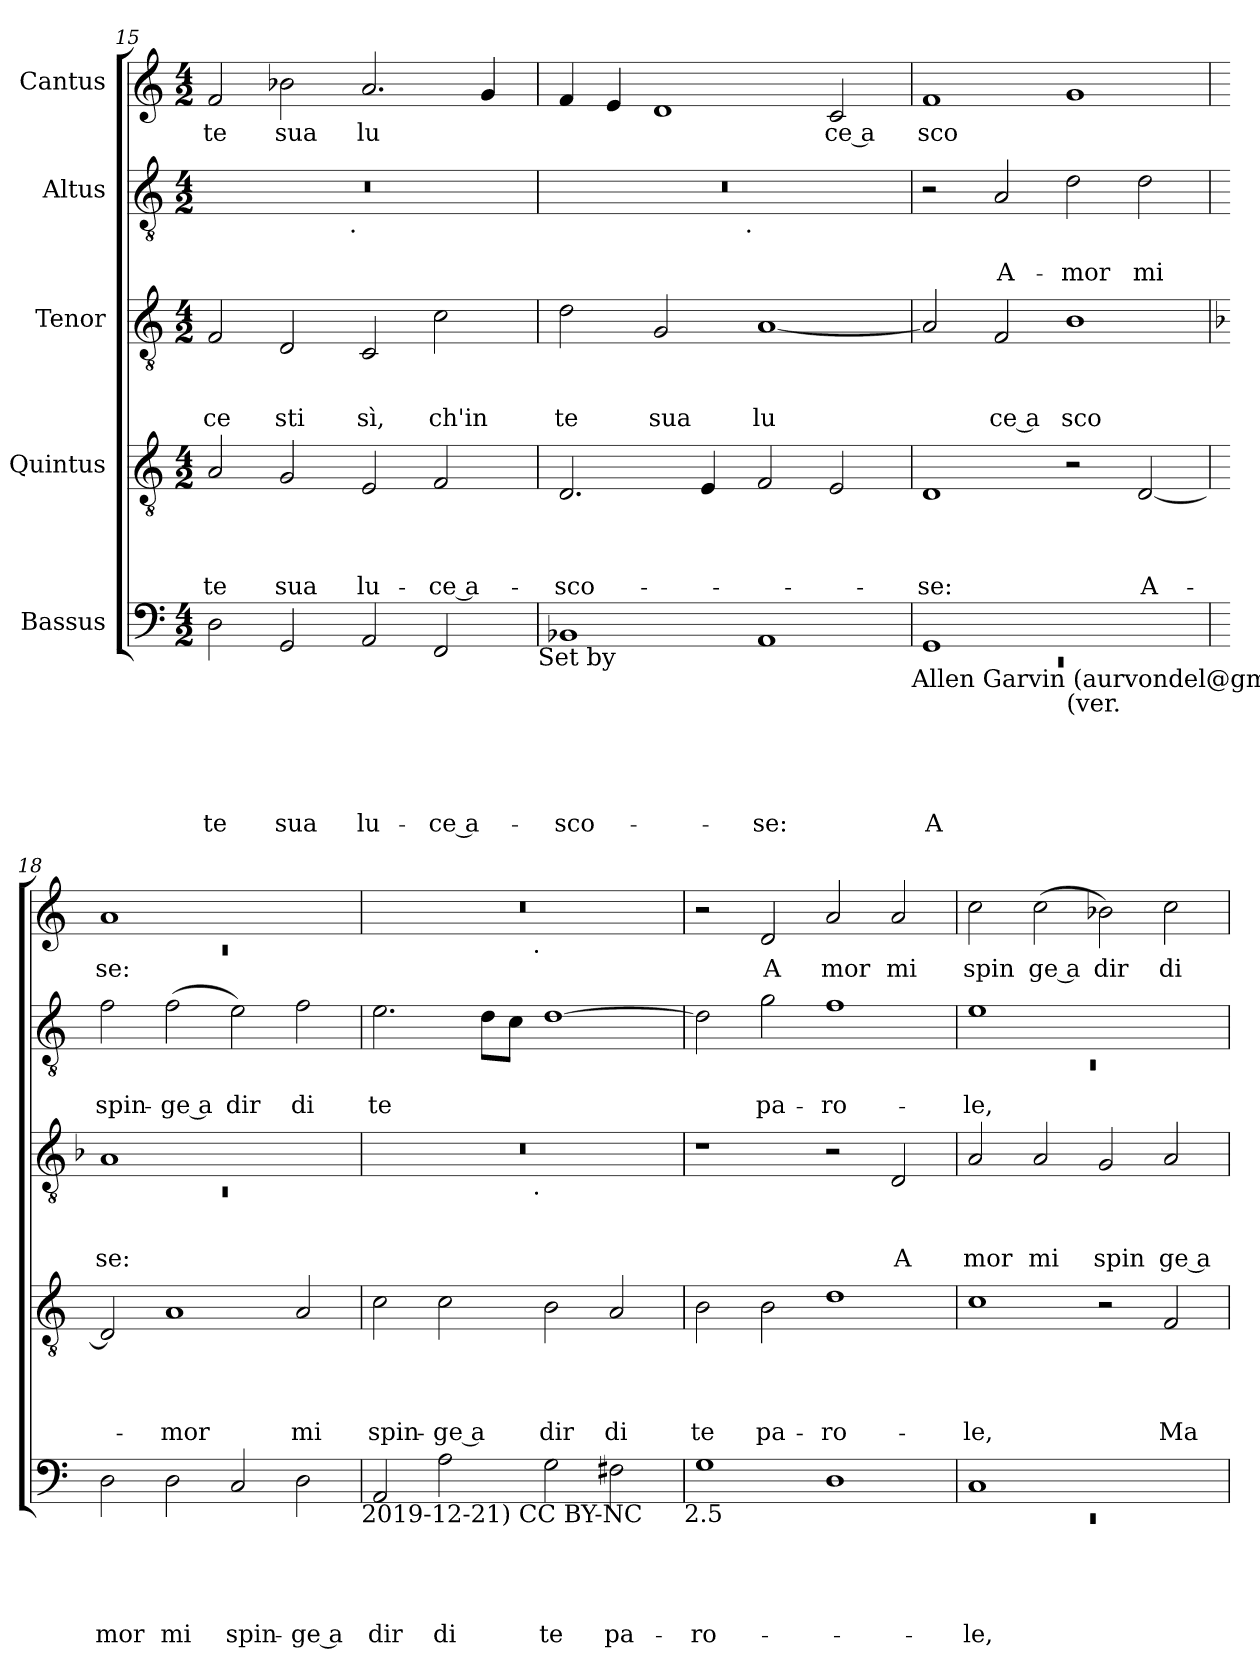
**kern	**text	**text	**text	**text	**text	**kern	**text	**text	**text	**text	**kern	**text	**text	**text	**kern	**text	**text	**kern	**text
*part5	*part5	*part5	*part5	*part5	*part5	*part4	*part4	*part4	*part4	*part4	*part3	*part3	*part3	*part3	*part2	*part2	*part2	*part1	*part1
*staff5	*staff5	*staff5	*staff5	*staff5	*staff5	*staff4	*staff4	*staff4	*staff4	*staff4	*staff3	*staff3	*staff3	*staff3	*staff2	*staff2	*staff2	*staff1	*staff1
*I"Bassus	*	*	*	*	*	*I"Quintus	*	*	*	*	*I"Tenor	*	*	*	*I"Altus	*	*	*I"Cantus	*
*clefF4	*	*	*	*	*	*clefGv2	*	*	*	*	*clefGv2	*	*	*	*clefGv2	*	*	*clefG2	*
*k[]	*	*	*	*	*	*k[]	*	*	*	*	*k[]	*	*	*	*k[]	*	*	*k[]	*
*C:	*	*	*	*	*	*C:	*	*	*	*	*C:	*	*	*	*C:	*	*	*C:	*
*M4/2	*	*	*	*	*	*M4/2	*	*	*	*	*M4/2	*	*	*	*M4/2	*	*	*M4/2	*
=15	=15	=15	=15	=15	=15	=15	=15	=15	=15	=15	=15	=15	=15	=15	=15	=15	=15	=15	=15
!	!	!	!	!	!LO:LY:b	!	!	!	!	!LO:LY:b	!	!	!	!LO:LY:b	!	!	!	!	!LO:LY:b
*	*	*	*	*	*	*	*	*	*	*	*	*	*	*	*^	*	*	*	*
2D\	.	.	.	.	te	2A/	.	.	.	te	2F/	.	.	ce	0r	2ryy	.	.	2f/	te
!	!	!	!	!	!LO:LY:b	!	!	!	!	!LO:LY:b	!	!	!	!LO:LY:b	!	!	!	!	!	!LO:LY:b
2GG/	.	.	.	.	sua	2G/	.	.	.	sua	2D/	.	.	sti	.	4...ryy	.	.	2b-\	sua
!	!	!	!	!	!	!	!	!	!	!	!	!	!	!	!	!LO:TX:b:t=.	!	!	!	!
.	.	.	.	.	.	.	.	.	.	.	.	.	.	.	.	1ryy	.	.	.	.
!	!	!	!	!	!LO:LY:b	!	!	!	!	!LO:LY:b	!	!	!	!LO:LY:b	!	!	!	!	!	!LO:LY:b
2AA/	.	.	.	.	lu-	2E/	.	.	.	lu-	2C/	.	.	sì,	.	.	.	.	2.a/	lu
!	!	!	!	!	!LO:LY:b:rj	!	!	!	!	!LO:LY:b:rj	!	!	!	!LO:LY:b	!	!	!	!	!	!
2FF/	.	.	.	.	-ce a-	2F/	.	.	.	-ce a-	2c\	.	.	ch'in	.	.	.	.	.	.
.	.	.	.	.	.	.	.	.	.	.	.	.	.	.	.	.	.	.	4g/	.
.	.	.	.	.	.	.	.	.	.	.	.	.	.	.	.	32ryy	.	.	.	.
!LO:TX:b:t=Set by	!	!	!	!	!	!	!	!	!	!	!	!	!	!	!	!	!	!	!	!
=16	=16	=16	=16	=16	=16	=16	=16	=16	=16	=16	=16	=16	=16	=16	=16	=16	=16	=16	=16	=16
!	!	!	!	!	!LO:LY:b	!	!	!	!	!LO:LY:b	!	!	!	!LO:LY:b	!	!	!	!	!	!
1BB-	.	.	.	.	-sco-	2.D/	.	.	.	-sco-	2d\	.	.	te	0r	2ryy	.	.	4f/	.
.	.	.	.	.	.	.	.	.	.	.	.	.	.	.	.	.	.	.	4e/	.
!	!	!	!	!	!	!	!	!	!	!	!	!	!	!LO:LY:b	!	!	!	!	!	!
.	.	.	.	.	.	.	.	.	.	.	2G/	.	.	sua	.	4...ryy	.	.	1d	.
.	.	.	.	.	.	4E/	.	.	.	.	.	.	.	.	.	.	.	.	.	.
!	!	!	!	!	!	!	!	!	!	!	!	!	!	!	!	!LO:TX:b:t=.	!	!	!	!
.	.	.	.	.	.	.	.	.	.	.	.	.	.	.	.	1ryy	.	.	.	.
!	!	!	!	!	!LO:LY:b	!	!	!	!	!	!	!	!	!LO:LY:b	!	!	!	!	!	!
1AA	.	.	.	.	-se:	2F/	.	.	.	.	[<1A	.	.	lu	.	.	.	.	.	.
!	!	!	!	!	!	!	!	!	!	!	!	!	!	!	!	!	!	!	!	!LO:LY:b:rj
.	.	.	.	.	.	2E/	.	.	.	.	.	.	.	.	.	.	.	.	2c/	ce a
.	.	.	.	.	.	.	.	.	.	.	.	.	.	.	.	32ryy	.	.	.	.
!LO:TX:b:t=Allen Garvin (aurvondel@gmail.com)	!	!	!	!	!	!	!	!	!	!	!	!	!	!	!	!	!	!	!	!
=17	=17	=17	=17	=17	=17	=17	=17	=17	=17	=17	=17	=17	=17	=17	=17	=17	=17	=17	=17	=17
*^	*	*	*	*	*	*	*	*	*	*	*	*	*	*	*	*	*	*	*	*
!	!LO:N:vis=1	!	!	!	!	!LO:LY:b	!	!	!	!	!LO:LY:b	!	!	!	!	!	!	!	!	!	!LO:LY:b
*	*^	*	*	*	*	*	*	*	*	*	*	*	*	*	*	*v	*v	*	*	*	*
0ryy	0rEE	1GG	.	.	.	.	A-	1D	.	.	.	-se:	2A/]	.	.	.	2r	.	.	1f	sco
!	!	!	!	!	!	!	!	!	!	!	!	!	!	!	!	!LO:LY:b:rj	!	!	!LO:LY:b	!	!
.	.	.	.	.	.	.	.	.	.	.	.	.	2F/	.	.	ce a	2A/	.	A-	.	.
!	!	!LO:TX:b:t=(ver.	!	!	!	!	!	!	!	!	!	!	!	!	!	!	!	!	!	!	!
!	!	!	!	!	!	!	!	!	!	!	!	!	!	!	!	!LO:LY:b	!	!	!LO:LY:b	!	!
.	.	1ryy	.	.	.	.	.	2r	.	.	.	.	1B	.	.	sco	2d\	.	-mor	1g	.
!	!	!	!	!	!	!	!	!	!	!	!	!LO:LY:b	!	!	!	!	!	!	!LO:LY:b	!	!
.	.	.	.	.	.	.	.	[<2D/	.	.	.	A-	.	.	.	.	2d\	.	mi	.	.
*v	*v	*v	*	*	*	*	*	*	*	*	*	*	*	*	*	*	*	*	*	*	*
=18	=18	=18	=18	=18	=18	=18	=18	=18	=18	=18	=18	=18	=18	=18	=18	=18	=18	=18	=18
*	*	*	*	*	*	*	*	*	*	*	*k[b-]	*	*	*	*	*	*	*	*
*	*	*	*	*	*	*	*	*	*	*	*F:	*	*	*	*	*	*	*	*
*	*	*	*	*	*	*	*	*	*	*	*^	*	*	*	*	*	*	*^	*
!	!	!	!	!	!LO:LY:b	!	!	!	!	!	!	!LO:N:vis=1	!	!	!LO:LY:b	!	!	!LO:LY:b	!	!LO:N:vis=1	!LO:LY:b
2D\	.	.	.	.	-mor	2D/]	.	.	.	.	1A	0rC	.	.	se:	2f\	.	spin-	1a	0rc	se:
!	!	!	!	!	!LO:LY:b	!	!	!	!	!LO:LY:b	!	!	!	!	!	!	!	!LO:LY:b:rj	!	!	!
2D\	.	.	.	.	mi	1A	.	.	.	-mor	.	.	.	.	.	(<2f\	.	-ge a	.	.	.
!	!	!	!	!	!LO:LY:b	!	!	!	!	!	!	!	!	!	!	!	!	!LO:LY:b	!	!	!
2C/	.	.	.	.	spin-	.	.	.	.	.	1ryy	.	.	.	.	2e\)	.	dir	1ryy	.	.
!	!	!	!	!	!LO:LY:b:rj	!	!	!	!	!LO:LY:b	!	!	!	!	!	!	!	!LO:LY:b	!	!	!
2D\	.	.	.	.	-ge a	2A/	.	.	.	mi	.	.	.	.	.	2f\	.	di	.	.	.
!LO:TX:b:t=2019-12-21) CC BY-NC	!	!	!	!	!	!	!	!	!	!	!	!	!	!	!	!	!	!	!	!	!
=19	=19	=19	=19	=19	=19	=19	=19	=19	=19	=19	=19	=19	=19	=19	=19	=19	=19	=19	=19	=19	=19
!	!	!	!	!	!LO:LY:b	!	!	!	!	!LO:LY:b	!	!	!	!	!	!	!	!LO:LY:b	!	!	!
2AA/	.	.	.	.	dir	2c\	.	.	.	spin-	0r	2ryy	.	.	.	2.e\	.	te	0r	2ryy	.
!	!	!	!	!	!LO:LY:b	!	!	!	!	!LO:LY:b:rj	!	!	!	!	!	!	!	!	!	!	!
2A\	.	.	.	.	di	2c\	.	.	.	-ge a	.	4...ryy	.	.	.	.	.	.	.	4...ryy	.
.	.	.	.	.	.	.	.	.	.	.	.	.	.	.	.	8d\L	.	.	.	.	.
.	.	.	.	.	.	.	.	.	.	.	.	.	.	.	.	8c\J	.	.	.	.	.
!	!	!	!	!	!	!	!	!	!	!	!	!	!	!	!	!	!	!	!	!LO:TX:b:t=.	!
!	!	!	!	!	!	!	!	!	!	!	!	!LO:TX:b:t=.	!	!	!	!	!	!	!	!	!
.	.	.	.	.	.	.	.	.	.	.	.	1ryy	.	.	.	.	.	.	.	1ryy	.
!	!	!	!	!	!LO:LY:b	!	!	!	!	!LO:LY:b	!	!	!	!	!	!	!	!	!	!	!
2G\	.	.	.	.	te	2B\	.	.	.	dir	.	.	.	.	.	[>1d	.	.	.	.	.
!	!	!	!	!	!LO:LY:b	!	!	!	!	!LO:LY:b	!	!	!	!	!	!	!	!	!	!	!
2F#X\	.	.	.	.	pa-	2A/	.	.	.	di	.	.	.	.	.	.	.	.	.	.	.
.	.	.	.	.	.	.	.	.	.	.	.	32ryy	.	.	.	.	.	.	.	32ryy	.
!LO:TX:b:t=2.5	!	!	!	!	!	!	!	!	!	!	!	!	!	!	!	!	!	!	!	!	!
=20	=20	=20	=20	=20	=20	=20	=20	=20	=20	=20	=20	=20	=20	=20	=20	=20	=20	=20	=20	=20	=20
!	!	!	!	!	!LO:LY:b	!	!	!	!	!LO:LY:b	!	!	!	!	!	!	!	!	!	!	!
*	*	*	*	*	*	*	*	*	*	*	*v	*v	*	*	*	*	*	*	*v	*v	*
1G	.	.	.	.	-ro-	2B\	.	.	.	te	1r	.	.	.	2d\]	.	.	2r	.
!	!	!	!	!	!	!	!	!	!	!LO:LY:b	!	!	!	!	!	!	!LO:LY:b	!	!LO:LY:b
.	.	.	.	.	.	2B\	.	.	.	pa-	.	.	.	.	2g\	.	pa-	2d/	A
!	!	!	!	!	!	!	!	!	!	!LO:LY:b	!	!	!	!	!	!	!LO:LY:b	!	!LO:LY:b
1D	.	.	.	.	.	1d	.	.	.	-ro-	2r	.	.	.	1f	.	-ro-	2a/	mor
!	!	!	!	!	!	!	!	!	!	!	!	!	!	!LO:LY:b	!	!	!	!	!LO:LY:b
.	.	.	.	.	.	.	.	.	.	.	2D/	.	.	A	.	.	.	2a/	mi
!!LO:PB:g=z
=21	=21	=21	=21	=21	=21	=21	=21	=21	=21	=21	=21	=21	=21	=21	=21	=21	=21	=21	=21
*	*	*	*	*	*	*	*	*	*	*	*k[]	*	*	*	*	*	*	*	*
*	*	*	*	*	*	*	*	*	*	*	*C:	*	*	*	*	*	*	*	*
*^	*	*	*	*	*	*	*	*	*	*	*	*	*	*	*^	*	*	*	*
!	!LO:N:vis=1	!	!	!	!	!LO:LY:b	!	!	!	!	!LO:LY:b	!	!	!	!LO:LY:b	!	!LO:N:vis=1	!	!LO:LY:b	!	!LO:LY:b
1C	0rEE	.	.	.	.	-le,	1c	.	.	.	-le,	2A/	.	.	mor	1e	0rC	.	-le,	2cc\	spin
!	!	!	!	!	!	!	!	!	!	!	!	!	!	!	!LO:LY:b	!	!	!	!	!	!LO:LY:b:rj
.	.	.	.	.	.	.	.	.	.	.	.	2A/	.	.	mi	.	.	.	.	(<2cc\	ge a
!	!	!	!	!	!	!	!	!	!	!	!	!	!	!	!LO:LY:b	!	!	!	!	!	!LO:LY:b
1ryy	.	.	.	.	.	.	2r	.	.	.	.	2G/	.	.	spin	1ryy	.	.	.	2b-X\)	dir
!	!	!	!	!	!	!	!	!	!	!	!LO:LY:b	!	!	!	!LO:LY:b:rj	!	!	!	!	!	!LO:LY:b
.	.	.	.	.	.	.	2F/	.	.	.	Ma	2A/	.	.	ge a	.	.	.	.	2cc\	di
*v	*v	*	*	*	*	*	*	*	*	*	*	*	*	*	*	*v	*v	*	*	*	*
=	=	=	=	=	=	=	=	=	=	=	=	=	=	=	=	=	=	=	=
*-	*-	*-	*-	*-	*-	*-	*-	*-	*-	*-	*-	*-	*-	*-	*-	*-	*-	*-	*-
